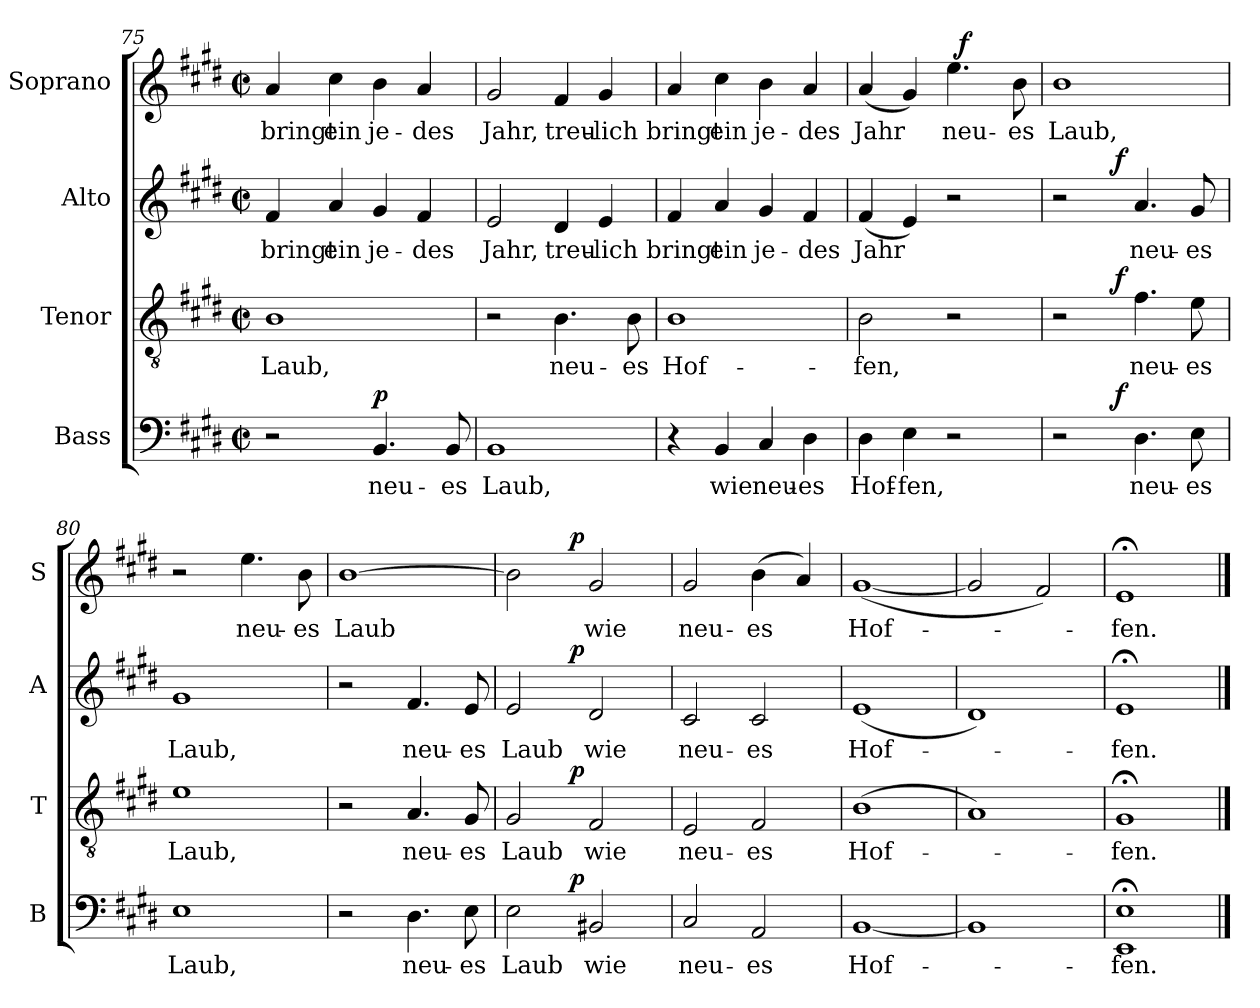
**kern	**text	**dynam	**kern	**text	**dynam	**kern	**text	**dynam	**kern	**text	**dynam
*part4	*part4	*part4	*part3	*part3	*part3	*part2	*part2	*part2	*part1	*part1	*part1
*staff4	*staff4	*staff4	*staff3	*staff3	*staff3	*staff2	*staff2	*staff2	*staff1	*staff1	*staff1
*I"Bass	*	*	*I"Tenor	*	*	*I"Alto	*	*	*I"Soprano	*	*
*I'B	*	*	*I'T	*	*	*I'A	*	*	*I'S	*	*
!!LO:LB:g=z
*clefF4	*	*	*clefGv2	*	*	*clefG2	*	*	*clefG2	*	*
*k[f#c#g#d#]	*	*	*k[f#c#g#d#]	*	*	*k[f#c#g#d#]	*	*	*k[f#c#g#d#]	*	*
*E:	*	*	*E:	*	*	*E:	*	*	*E:	*	*
*M2/2	*	*	*M2/2	*	*	*M2/2	*	*	*M2/2	*	*
*met(c|)	*	*	*met(c|)	*	*	*met(c|)	*	*	*met(c|)	*	*
=75	=75	=75	=75	=75	=75	=75	=75	=75	=75	=75	=75
2r	.	.	1B	Laub,	.	4f#/	bringt	.	4a/	bringt	.
.	.	.	.	.	.	4a/	ein	.	4cc#\	ein	.
!	!	!LO:DY:a	!	!	!	!	!	!	!	!	!
4.BB/	neu-	p	.	.	.	4g#/	je-	.	4b\	je-	.
.	.	.	.	.	.	4f#/	-des	.	4a/	-des	.
8BB/	-es	.	.	.	.	.	.	.	.	.	.
!!LO:LB:g=z
=76	=76	=76	=76	=76	=76	=76	=76	=76	=76	=76	=76
1BB	Laub,	.	2r	.	.	2e/	Jahr,	.	2g#/	Jahr,	.
.	.	.	4.B\	neu-	.	4d#/	treu-	.	4f#/	treu-	.
.	.	.	.	.	.	4e/	-lich	.	4g#/	-lich	.
.	.	.	8B\	-es	.	.	.	.	.	.	.
=77	=77	=77	=77	=77	=77	=77	=77	=77	=77	=77	=77
4r	.	.	1B	Hof-	.	4f#/	bringt	.	4a/	bringt	.
4BB/	wie	.	.	.	.	4a/	ein	.	4cc#\	ein	.
4C#/	neu-	.	.	.	.	4g#/	je-	.	4b\	je-	.
4D#\	-es	.	.	.	.	4f#/	-des	.	4a/	-des	.
=78	=78	=78	=78	=78	=78	=78	=78	=78	=78	=78	=78
*	*	*	*	*	*	*	*	*	*^	*	*
4D#\	Hof-	.	2B\	-fen,	.	(4f#/	Jahr	.	(4a/	2ryy	Jahr	.
4E\	-fen,	.	.	.	.	4e/)	.	.	4g#/)	.	.	.
2r	.	.	2r	.	.	2r	.	.	4.ee\	32ryy	neu-	.
!	!	!	!	!	!	!	!	!	!	!	!	!LO:DY:a
.	.	.	.	.	.	.	.	.	.	4...ryy	.	f
.	.	.	.	.	.	.	.	.	8b\	.	-es	.
*	*	*	*	*	*	*	*	*	*v	*v	*	*
=79	=79	=79	=79	=79	=79	=79	=79	=79	=79	=79	=79
*^	*	*	*^	*	*	*^	*	*	*	*	*
2r	4..ryy	.	.	2r	4..ryy	.	.	2r	4..ryy	.	.	1b	Laub,	.
!	!	!	!LO:DY:a	!	!	!	!LO:DY:a	!	!	!	!LO:DY:a	!	!	!
.	2ryy	.	f	.	2ryy	.	f	.	2ryy	.	f	.	.	.
4.D#\	.	neu-	.	4.f#\	.	neu-	.	4.a/	.	neu-	.	.	.	.
8E\	.	-es	.	8e\	.	-es	.	8g#/	.	-es	.	.	.	.
.	16ryy	.	.	.	16ryy	.	.	.	16ryy	.	.	.	.	.
*v	*v	*	*	*	*	*	*	*v	*v	*	*	*	*	*
*	*	*	*v	*v	*	*	*	*	*	*	*	*
=80	=80	=80	=80	=80	=80	=80	=80	=80	=80	=80	=80
1E	Laub,	.	1e	Laub,	.	1g#	Laub,	.	2r	.	.
.	.	.	.	.	.	.	.	.	4.ee\	neu-	.
.	.	.	.	.	.	.	.	.	8b\	-es	.
!!LO:PB:g=z
=81	=81	=81	=81	=81	=81	=81	=81	=81	=81	=81	=81
2r	.	.	2r	.	.	2r	.	.	[1b	Laub	.
4.D#\	neu-	.	4.A/	neu-	.	4.f#/	neu-	.	.	.	.
8E\	-es	.	8G#/	-es	.	8e/	-es	.	.	.	.
=82	=82	=82	=82	=82	=82	=82	=82	=82	=82	=82	=82
*^	*	*	*^	*	*	*^	*	*	*^	*	*
2E\	4..ryy	Laub	.	2G#/	4..ryy	Laub	.	2e/	4..ryy	Laub	.	2b\]	4..ryy	.	.
!	!	!	!LO:DY:a	!	!	!	!LO:DY:a	!	!	!	!LO:DY:a	!	!	!	!LO:DY:a
.	2ryy	.	p	.	2ryy	.	p	.	2ryy	.	p	.	2ryy	.	p
2BB#X/	.	wie	.	2F#/	.	wie	.	2d#/	.	wie	.	2g#/	.	wie	.
.	16ryy	.	.	.	16ryy	.	.	.	16ryy	.	.	.	16ryy	.	.
*v	*v	*	*	*	*	*	*	*v	*v	*	*	*v	*v	*	*
*	*	*	*v	*v	*	*	*	*	*	*	*	*
=83	=83	=83	=83	=83	=83	=83	=83	=83	=83	=83	=83
2C#/	neu-	.	2E/	neu-	.	2c#/	neu-	.	2g#/	neu-	.
2AA/	-es	.	2F#/	-es	.	2c#/	-es	.	(4b\	-es	.
.	.	.	.	.	.	.	.	.	4a/)	.	.
=84	=84	=84	=84	=84	=84	=84	=84	=84	=84	=84	=84
[1BB	Hof-	.	(1B	Hof-	.	(1e	Hof-	.	([1g#	Hof-	.
=85	=85	=85	=85	=85	=85	=85	=85	=85	=85	=85	=85
1BB]	.	.	1A)	.	.	1d#)	.	.	2g#/]	.	.
.	.	.	.	.	.	.	.	.	2f#/)	.	.
=86	=86	=86	=86	=86	=86	=86	=86	=86	=86	=86	=86
1EE;< 1E;<	-fen.	.	1G#;<	-fen.	.	1e;<	-fen.	.	1e;<	-fen.	.
==	==	==	==	==	==	==	==	==	==	==	==
*-	*-	*-	*-	*-	*-	*-	*-	*-	*-	*-	*-
